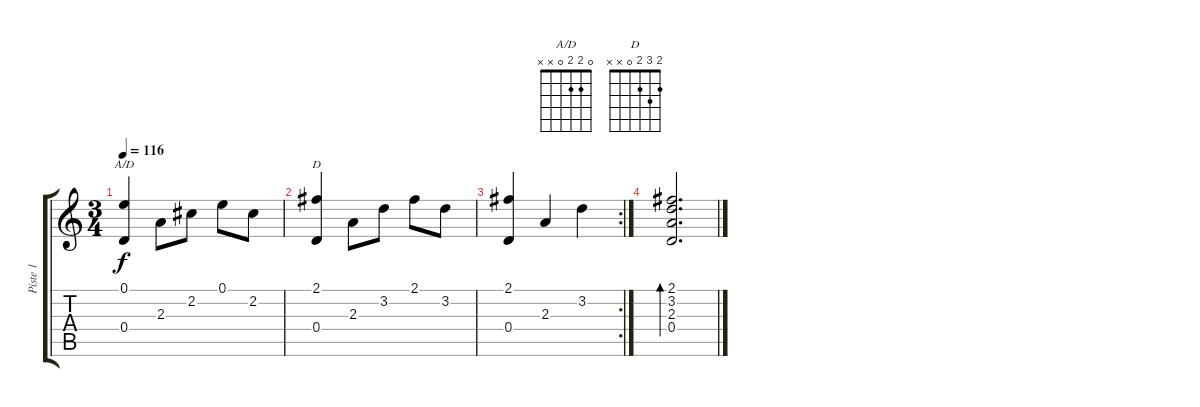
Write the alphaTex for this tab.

\track ("Piste 1" "Piste 1") {instrument acousticguitarsteel}
\staff {score tabs}
\tuning (E4 B3 G3 D3 A2 E2) {hide}
\chord ("A/D" 0 2 2 0 x x)
\chord ("D" 2 3 2 0 x x)
\ts (3 4)
\tempo 116
\clef g2
\ks c
(0.1 0.4).4{ch "A/D" dy f} 2.3.8 2.2.8 0.1.8 2.2.8 |
(2.1 0.4).4{ch "D"} 2.3.8 3.2.8 2.1.8 3.2.8 |
\rc 2
(2.1 0.4).4 2.3.4 3.2.4 |
(2.1 3.2 2.3 0.4).2{d bd 480}
